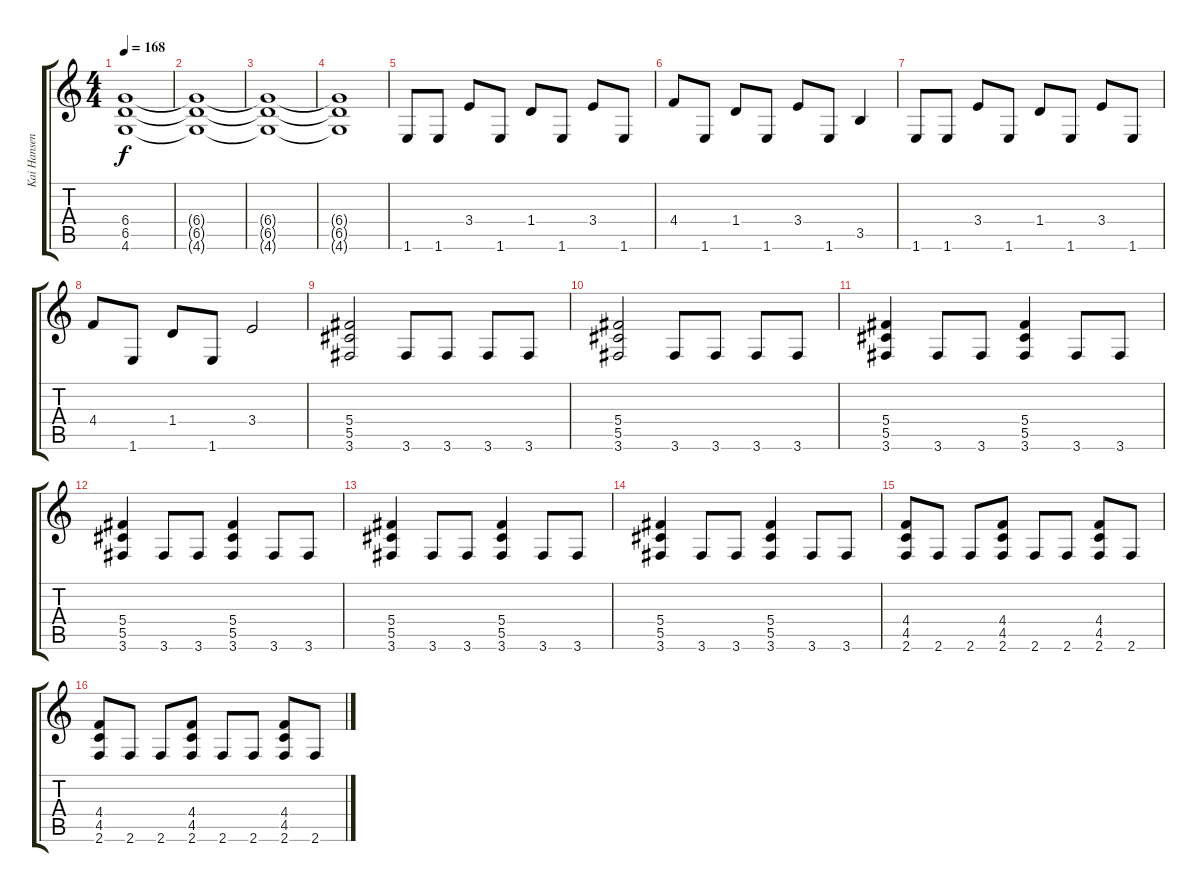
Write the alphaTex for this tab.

\track ("Kai Hansen - Guitar" "Kai Hansen") {instrument distortionguitar}
\staff {score tabs}
\tuning (Eb4 Bb3 Gb3 Db3 Ab2 Eb2) {hide}
\ts (4 4)
\tempo 168
\clef g2
\ks c
(6.4 6.5 4.6).1{dy f} |
(6.4{t} 6.5{t} 4.6{t}).1 |
(6.4{t} 6.5{t} 4.6{t}).1 |
(6.4{t} 6.5{t} 4.6{t}).1 |
1.6.8 1.6.8 3.4.8 1.6.8 1.4.8 1.6.8 3.4.8 1.6.8 |
4.4.8 1.6.8 1.4.8 1.6.8 3.4.8 1.6.8 3.5.4 |
1.6.8 1.6.8 3.4.8 1.6.8 1.4.8 1.6.8 3.4.8 1.6.8 |
4.4.8 1.6.8 1.4.8 1.6.8 3.4.2 |
(5.4 5.5 3.6).2 3.6.8 3.6.8 3.6.8 3.6.8 |
(5.4 5.5 3.6).2 3.6.8 3.6.8 3.6.8 3.6.8 |
(5.4 5.5 3.6).4 3.6.8 3.6.8 (5.4 5.5 3.6).4 3.6.8 3.6.8 |
(5.4 5.5 3.6).4 3.6.8 3.6.8 (5.4 5.5 3.6).4 3.6.8 3.6.8 |
(5.4 5.5 3.6).4 3.6.8 3.6.8 (5.4 5.5 3.6).4 3.6.8 3.6.8 |
(5.4 5.5 3.6).4 3.6.8 3.6.8 (5.4 5.5 3.6).4 3.6.8 3.6.8 |
(4.4 4.5 2.6).8 2.6.8 2.6.8 (4.4 4.5 2.6).8 2.6.8 2.6.8 (4.4 4.5 2.6).8 2.6.8 |
(4.4 4.5 2.6).8 2.6.8 2.6.8 (4.4 4.5 2.6).8 2.6.8 2.6.8 (4.4 4.5 2.6).8 2.6.8
